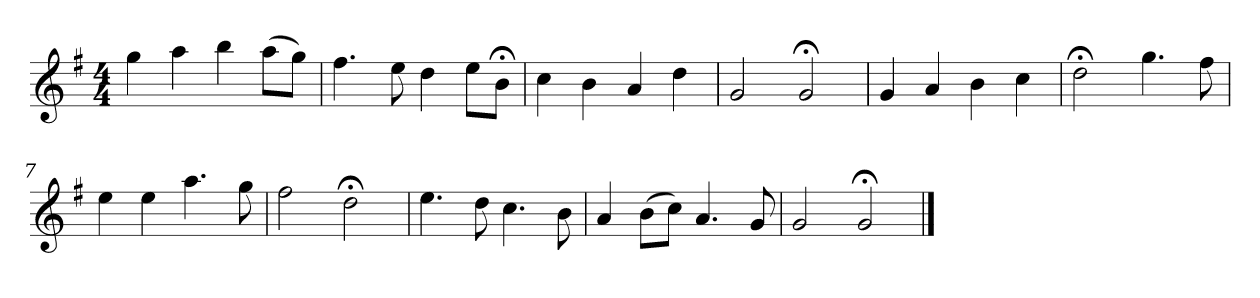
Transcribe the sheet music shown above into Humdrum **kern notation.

**kern
*part1
*staff1
*k[f#]
*G:
*M4/4
*MM120
=1
4gg
4aa
4bb
(8aaL
8ggJ)
=2
4.ff#
8ee
4dd
8eeL
8b;<J
=3
4cc
4b
4a
4dd
=4
2g
2g;<
=5
4g
4a
4b
4cc
=6
2dd;<
4.gg
8ff#
=7
4ee
4ee
4.aa
8gg
=8
2ff#
2dd;<
=9
4.ee
8dd
4.cc
8b
=10
4a
(8bL
8ccJ)
4.a
8g
=11
2g
2g;<
==
*-
